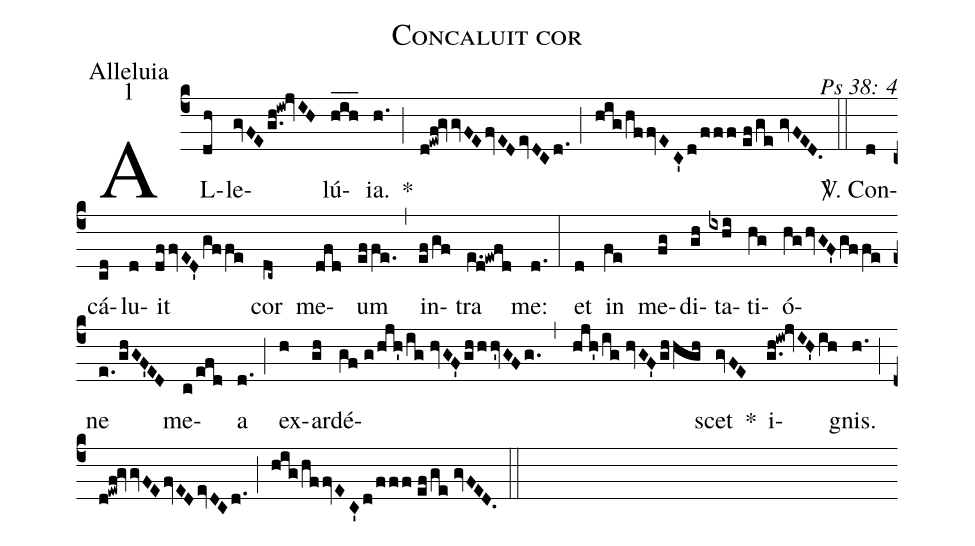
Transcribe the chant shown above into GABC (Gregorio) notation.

name: Concaluit cor;
office-part: Alleluia;
mode: 1;
commentary: Ps 38: 4;
%%
(c4) AL(dh)le(gvFE/g.h!iw!jvIH)lú(hih___)ia.(h.) *(;) (d!ewf!gvvFE/fvED/evDCd.) (;) (hig/hffvEC'/d/fff//ef/ge//gvFED.) (::)
<sp>V/</sp>. Con(d)cá(cd)lu(d)it(dffvED'/gffe) cor(dc~) me(dfd)um(effe.) (,) in(ef/gf)tra(e.d!ewfd) me:(d.) (:)
et(d) in(fe) me(fg)di(gh)ta(ixhi)ti(hg)ó(hg/hvGF'/gffe)ne(e./ghGF'ED) me(c/efd)a(d.) (;) ex(h)ar(gh)dé(gf//g/hjh'/ig//hvGF'/ghhhv'GFg.,hjh'/ig//hvGF'/ghhgh)scet(gvFE) *() i(g.h!iw!jvIH'/ih)gnis.(h.) (;) (d!ewf!gvvFE/fvED/evDCd.) (;) (hig/hffvEC'/d/fff//ef/ge//gvFED.) (::)
